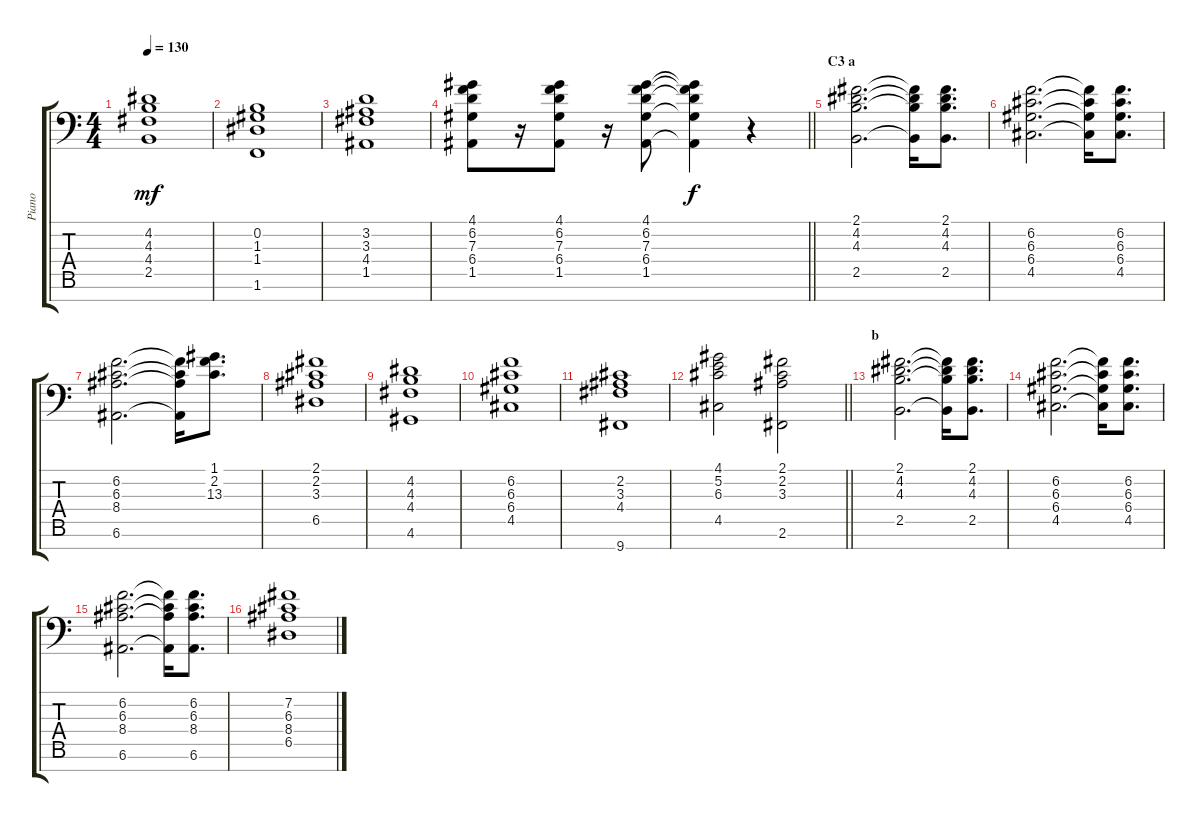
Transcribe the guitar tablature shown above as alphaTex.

\track ("Piano" "Piano") {instrument acousticgrandpiano}
\staff {score tabs}
\tuning (E4 B3 G3 D3 A2 E2 A1) {hide}
\ts (4 4)
\tempo 130
\clef f4
\ks c
(4.2 4.3 4.4 2.5).1{dy mf} |
(0.2 1.3 1.4 1.6).1 |
(3.2 3.3 4.4 1.5).1 |
\barLineRight lightlight
(4.1 6.2 7.3 6.4 1.5).8 r.16 (4.1 6.2 7.3 6.4 1.5).8 r.16 (4.1 6.2 7.3 6.4 1.5).8 (4.1{t} 6.2{t} 7.3{t} 6.4{t} 1.5{t}).4{dy f} r.4 |
\section ("" "C3 a")
(2.1 4.2 4.3 2.5).2{d} (2.1{t} 4.2{t} 4.3{t} 2.5{t}).16 (2.1 4.2 4.3 2.5).8{d} |
(6.2 6.3 6.4 4.5).2{d} (6.2{t} 6.3{t} 6.4{t} 4.5{t}).16 (6.2 6.3 6.4 4.5).8{d} |
(6.2 6.3 8.4 6.6).2{d} (6.2{t} 6.3{t} 8.4{t} 6.6{t}).16 (1.1 2.2 13.3).8{d} |
(2.1 2.2 3.3 6.5).1 |
(4.2 4.3 4.4 4.6).1 |
(6.2 6.3 6.4 4.5).1 |
(2.2 3.3 4.4 9.7).1 |
\barLineRight lightlight
(4.1 5.2 6.3 4.5).2 (2.1 2.2 3.3 2.6).2 |
\section ("" "b")
(2.1 4.2 4.3 2.5).2{d} (2.1{t} 4.2{t} 4.3{t} 2.5{t}).16 (2.1 4.2 4.3 2.5).8{d} |
(6.2 6.3 6.4 4.5).2{d} (6.2{t} 6.3{t} 6.4{t} 4.5{t}).16 (6.2 6.3 6.4 4.5).8{d} |
(6.2 6.3 8.4 6.6).2{d} (6.2{t} 6.3{t} 8.4{t} 6.6{t}).16 (6.2 6.3 8.4 6.6).8{d} |
(7.2 6.3 8.4 6.5).1
